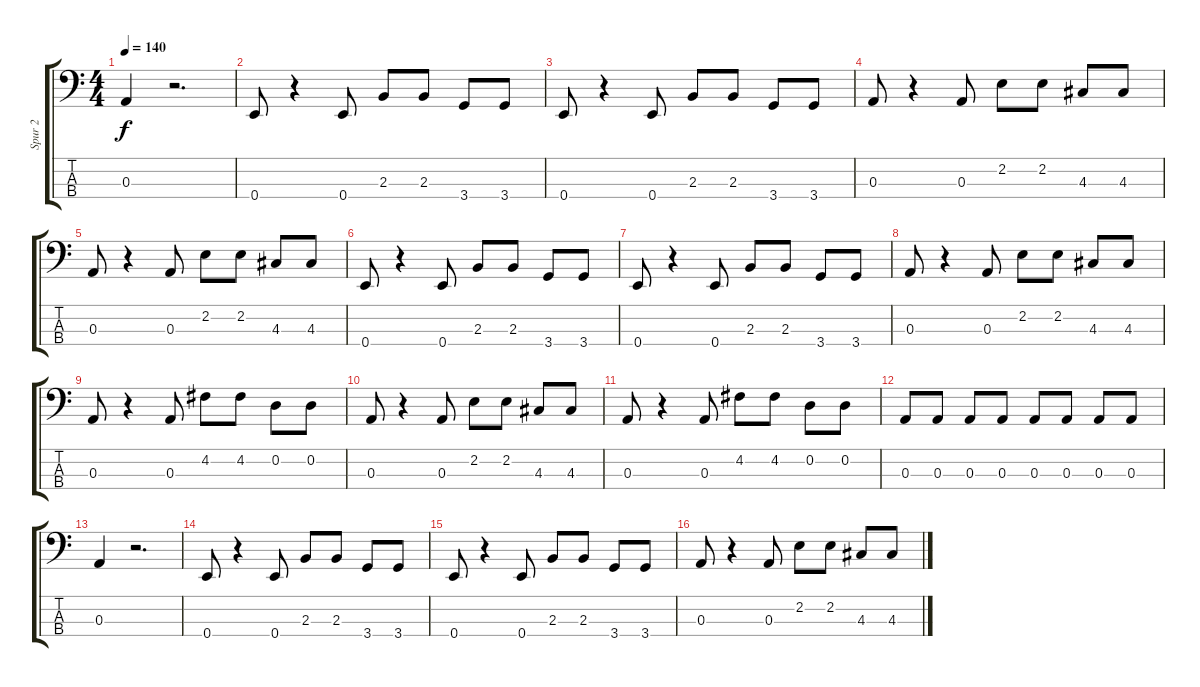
\track ("Spur 2" "Spur 2") {instrument electricbassfinger}
\staff {score tabs}
\tuning (G2 D2 A1 E1) {hide}
\ts (4 4)
\tempo 140
\clef f4
\ks c
0.3.4{dy f} r.2{d} |
0.4.8 r.4 0.4.8 2.3.8 2.3.8 3.4.8 3.4.8 |
0.4.8 r.4 0.4.8 2.3.8 2.3.8 3.4.8 3.4.8 |
0.3.8 r.4 0.3.8 2.2.8 2.2.8 4.3.8 4.3.8 |
0.3.8 r.4 0.3.8 2.2.8 2.2.8 4.3.8 4.3.8 |
0.4.8 r.4 0.4.8 2.3.8 2.3.8 3.4.8 3.4.8 |
0.4.8 r.4 0.4.8 2.3.8 2.3.8 3.4.8 3.4.8 |
0.3.8 r.4 0.3.8 2.2.8 2.2.8 4.3.8 4.3.8 |
0.3.8 r.4 0.3.8 4.2.8 4.2.8 0.2.8 0.2.8 |
0.3.8 r.4 0.3.8 2.2.8 2.2.8 4.3.8 4.3.8 |
0.3.8 r.4 0.3.8 4.2.8 4.2.8 0.2.8 0.2.8 |
0.3.8 0.3.8 0.3.8 0.3.8 0.3.8 0.3.8 0.3.8 0.3.8 |
0.3.4 r.2{d} |
0.4.8 r.4 0.4.8 2.3.8 2.3.8 3.4.8 3.4.8 |
0.4.8 r.4 0.4.8 2.3.8 2.3.8 3.4.8 3.4.8 |
0.3.8 r.4 0.3.8 2.2.8 2.2.8 4.3.8 4.3.8
